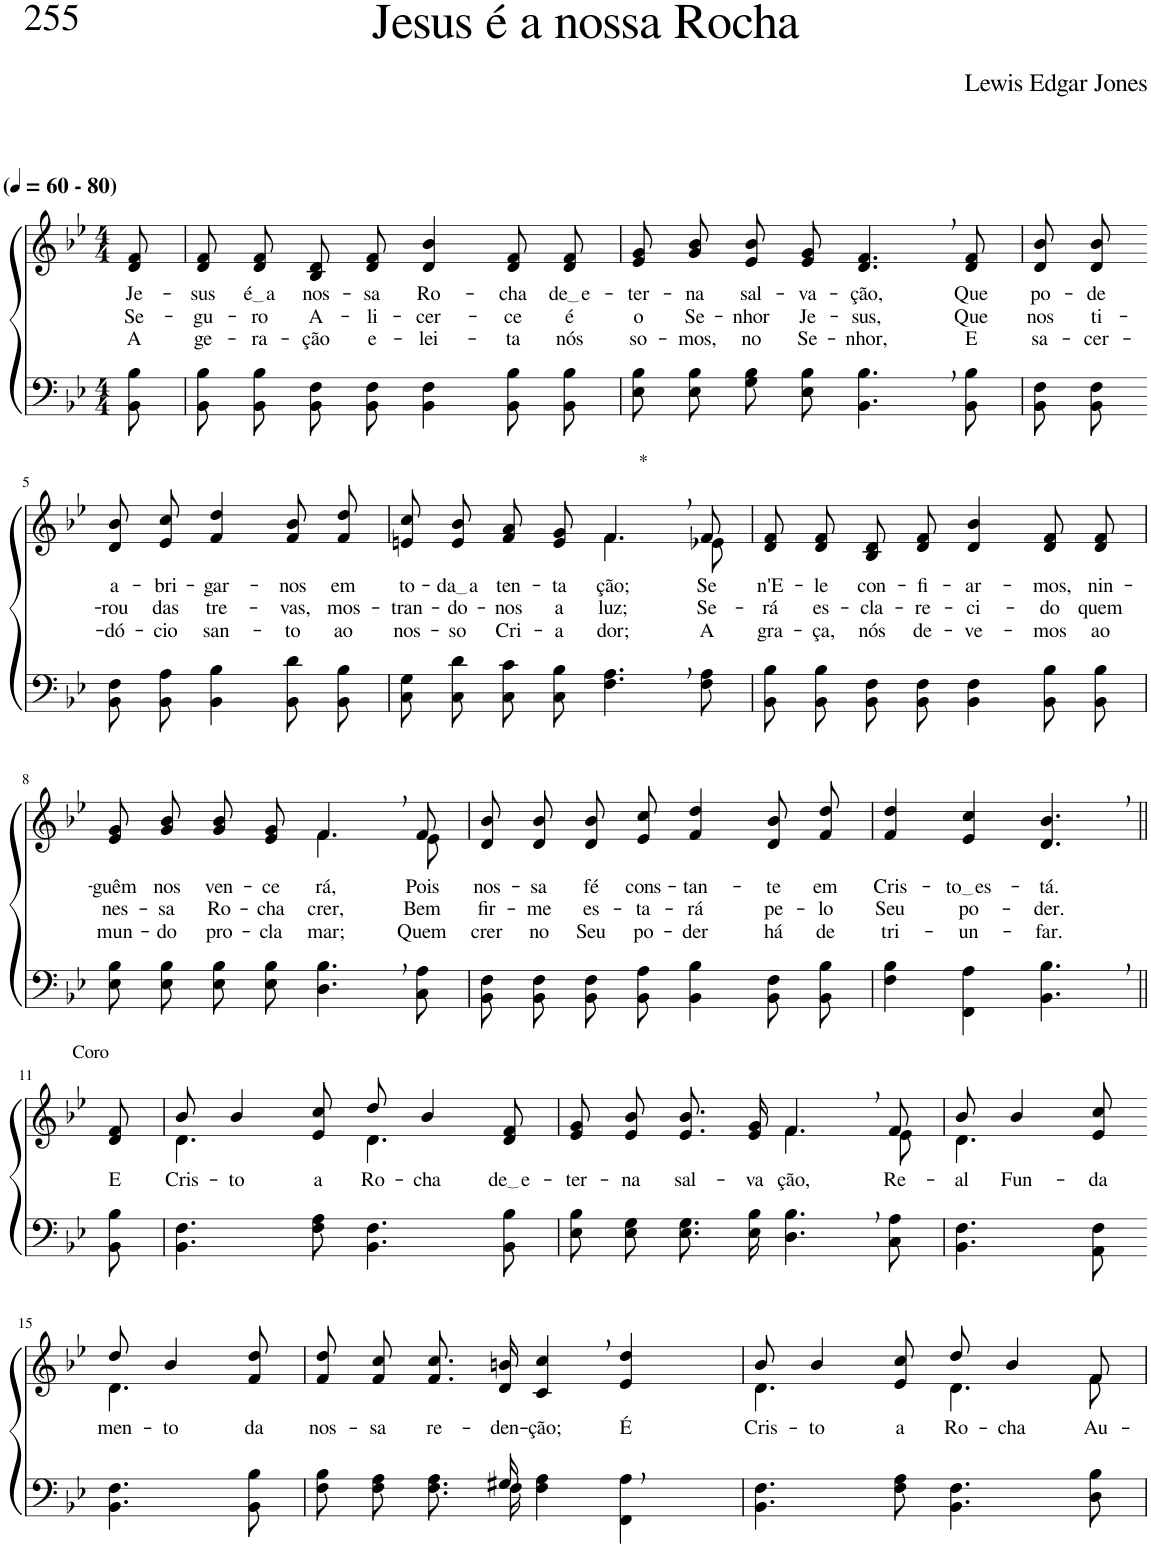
**kern	**kern	**text	**text	**text
*part2	*part1	*part1	*part1	*part1
*staff2	*staff1	*staff1	*staff1	*staff1
*I"Parte III e IV	*I"Parte I e II	*	*	*
*clefF4	*clefG2	*	*	*
*k[b-e-]	*k[b-e-]	*	*	*
*M4/4	*M4/4	*	*	*
*MM60	*MM60	*	*	*
=1	=1	=1	=1	=1
!	!LO:TX:a:B:t=(	!	!	!
!	!LO:TX:a:B:t=- 80)	!	!	!
!	!	!LO:LY:b	!LO:LY:b	!LO:LY:b
8BB-\ 8B-\	8d/ 8f/	Je-	Se-	A
=2	=2	=2	=2	=2
!	!	!LO:LY:b	!LO:LY:b	!LO:LY:b
8BB-\ 8B-\L	8d/ 8f/L	-sus	-gu-	ge-
!	!	!LO:LY:b	!LO:LY:b	!LO:LY:b
8BB-\ 8B-\J	8d/ 8f/J	é a	-ro	-ra-
!	!	!LO:LY:b	!LO:LY:b	!LO:LY:b
8BB-\ 8F\L	8B-/ 8d/L	nos-	A-	-ção
!	!	!LO:LY:b	!LO:LY:b	!LO:LY:b
8BB-\ 8F\J	8d/ 8f/J	-sa	-li-	e-
!	!	!LO:LY:b	!LO:LY:b	!LO:LY:b
4BB-\ 4F\	4d/ 4b-/	Ro-	-cer-	-lei-
!	!	!LO:LY:b	!LO:LY:b	!LO:LY:b
8BB-\ 8B-\L	8d/ 8f/L	-cha	-ce	-ta
!	!	!LO:LY:b	!LO:LY:b	!LO:LY:b
8BB-\ 8B-\J	8d/ 8f/J	de e	é	nós
=3	=3	=3	=3	=3
!	!	!LO:LY:b	!LO:LY:b	!LO:LY:b
8E-\ 8B-\L	8e-/ 8g/L	-ter-	o	so-
!	!	!LO:LY:b	!LO:LY:b	!LO:LY:b
8E-\ 8B-\J	8g/ 8b-/J	-na	Se-	-mos,
!	!	!LO:LY:b	!LO:LY:b	!LO:LY:b
8G\ 8B-\L	8e-/ 8b-/L	sal-	-nhor	no
!	!	!LO:LY:b	!LO:LY:b	!LO:LY:b
8E-\ 8B-\J	8e-/ 8g/J	-va-	Je-	Se-
!	!	!LO:LY:b	!LO:LY:b	!LO:LY:b
4.BB-\, 4.B-\,	4.d/, 4.f/,	-ção,	-sus,	-nhor,
!	!	!LO:LY:b	!LO:LY:b	!LO:LY:b
8BB-\ 8B-\	8d/ 8f/	Que	Que	E
=4	=4	=4	=4	=4
!	!	!LO:LY:b	!LO:LY:b	!LO:LY:b
8BB-\ 8F\L	8d/ 8b-/L	po-	nos	sa-
!	!	!LO:LY:b	!LO:LY:b	!LO:LY:b
8BB-\ 8F\J	8d/ 8b-/J	-de	ti-	-cer-
!!LO:LB:g=z
=5-	=5-	=5-	=5-	=5-
!	!	!LO:LY:b	!LO:LY:b	!LO:LY:b
8BB-\ 8F\L	8d/ 8b-/L	a-	-rou	-dó-
!	!	!LO:LY:b	!LO:LY:b	!LO:LY:b
8BB-\ 8A\J	8e-/ 8cc/J	-bri-	das	-cio
!	!	!LO:LY:b	!LO:LY:b	!LO:LY:b
4BB-\ 4B-\	4f/ 4dd/	-gar-	tre-	san-
!	!	!LO:LY:b	!LO:LY:b	!LO:LY:b
8BB-\ 8d\L	8f/ 8b-/L	-nos	-vas,	-to
!	!	!LO:LY:b	!LO:LY:b	!LO:LY:b
8BB-\ 8B-\J	8f/ 8dd/J	em	mos-	ao
=6	=6	=6	=6	=6
!	!	!LO:LY:b	!LO:LY:b	!LO:LY:b
*	*^	*	*	*
8C\ 8G\L	8en/ 8cc/L	2ryy	to-	-tran-	nos-
!	!	!	!LO:LY:b	!LO:LY:b	!LO:LY:b
8C\ 8d\J	8e/ 8b-/J	.	da a	-do-	-so
!	!	!	!LO:LY:b	!LO:LY:b	!LO:LY:b
8C\ 8c\L	8f/ 8a/L	.	ten-	-nos	Cri-
!	!	!	!LO:LY:b	!LO:LY:b	!LO:LY:b
8C\ 8B-\J	8e/ 8g/J	.	-ta-	a	-a-
!	!LO:TX:a:t=*	!	!	!	!
!	!	!	!LO:LY:b	!LO:LY:b	!LO:LY:b
4.F\, 4.A\,	4.f,/	4.f\	-ção;	luz;	-dor;
!	!	!	!LO:LY:b	!LO:LY:b	!LO:LY:b
8F\ 8A\	8f/	8e-X\	Se	Se-	A
=7	=7	=7	=7	=7	=7
!	!	!	!LO:LY:b	!LO:LY:b	!LO:LY:b
*	*v	*v	*	*	*
8BB-\ 8B-\L	8d/ 8f/L	n'E-	-rá	gra-
!	!	!LO:LY:b	!LO:LY:b	!LO:LY:b
8BB-\ 8B-\J	8d/ 8f/J	-le	es-	-ça,
!	!	!LO:LY:b	!LO:LY:b	!LO:LY:b
8BB-\ 8F\L	8B-/ 8d/L	con-	-cla-	nós
!	!	!LO:LY:b	!LO:LY:b	!LO:LY:b
8BB-\ 8F\J	8d/ 8f/J	-fi-	-re-	de-
!	!	!LO:LY:b	!LO:LY:b	!LO:LY:b
4BB-\ 4F\	4d/ 4b-/	-ar-	-ci-	-ve-
!	!	!LO:LY:b	!LO:LY:b	!LO:LY:b
8BB-\ 8B-\L	8d/ 8f/L	-mos,	-do	-mos
!	!	!LO:LY:b	!LO:LY:b	!LO:LY:b
8BB-\ 8B-\J	8d/ 8f/J	nin-	quem	ao
!!LO:LB:g=z
=8	=8	=8	=8	=8
!	!	!LO:LY:b	!LO:LY:b	!LO:LY:b
*	*^	*	*	*
8E-\ 8B-\L	8e-/ 8g/L	2ryy	-guêm	nes-	mun-
!	!	!	!LO:LY:b	!LO:LY:b	!LO:LY:b
8E-\ 8B-\J	8g/ 8b-/J	.	nos	-sa	-do
!	!	!	!LO:LY:b	!LO:LY:b	!LO:LY:b
8E-\ 8B-\L	8g/ 8b-/L	.	ven-	Ro-	pro-
!	!	!	!LO:LY:b	!LO:LY:b	!LO:LY:b
8E-\ 8B-\J	8e-/ 8g/J	.	-ce-	-cha	-cla-
!	!	!	!LO:LY:b	!LO:LY:b	!LO:LY:b
4.D\, 4.B-\,	4.f,/	4.f\	-rá,	crer,	-mar;
!	!	!	!LO:LY:b	!LO:LY:b	!LO:LY:b
8C\ 8A\	8f/	8e-\	Pois	Bem	Quem
=9	=9	=9	=9	=9	=9
!	!	!	!LO:LY:b	!LO:LY:b	!LO:LY:b
*	*v	*v	*	*	*
8BB-\ 8F\L	8d/ 8b-/L	nos-	fir-	crer
!	!	!LO:LY:b	!LO:LY:b	!LO:LY:b
8BB-\ 8F\J	8d/ 8b-/J	-sa	-me	no
!	!	!LO:LY:b	!LO:LY:b	!LO:LY:b
8BB-\ 8F\L	8d/ 8b-/L	fé	es-	Seu
!	!	!LO:LY:b	!LO:LY:b	!LO:LY:b
8BB-\ 8A\J	8e-/ 8cc/J	cons-	-ta-	po-
!	!	!LO:LY:b	!LO:LY:b	!LO:LY:b
4BB-\ 4B-\	4f/ 4dd/	-tan-	-rá	-der
!	!	!LO:LY:b	!LO:LY:b	!LO:LY:b
8BB-\ 8F\L	8d/ 8b-/L	-te	pe-	há
!	!	!LO:LY:b	!LO:LY:b	!LO:LY:b
8BB-\ 8B-\J	8f/ 8dd/J	em	-lo	de
=10	=10	=10	=10	=10
!	!	!LO:LY:b	!LO:LY:b	!LO:LY:b
4F\ 4B-\	4f/ 4dd/	Cris-	Seu	tri-
!	!	!LO:LY:b	!LO:LY:b	!LO:LY:b
4FF\ 4A\	4e-/ 4cc/	to es	po-	-un-
!	!	!LO:LY:b	!LO:LY:b	!LO:LY:b
4.BB-\, 4.B-\,	4.d/, 4.b-/,	-tá.	-der.	-far.
!!LO:LB:g=z
=11||	=11||	=11||	=11||	=11||
!	!LO:TX:a:t=Coro	!	!	!
!	!	!LO:LY:b	!	!
8BB-\ 8B-\	8d/ 8f/	E	.	.
=12	=12	=12	=12	=12
*	*^	*	*	*
!	!	!	!LO:LY:b	!	!
4.BB-\ 4.F\	8b-/	4.d\	Cris-	.	.
!	!	!	!LO:LY:b	!	!
.	4b-/	.	-to	.	.
!	!	!	!LO:LY:b	!	!
8F\ 8A\	8e-/ 8cc/	8ryy	a	.	.
!	!	!	!LO:LY:b	!	!
4.BB-\ 4.F\	8dd/	4.d\	Ro-	.	.
!	!	!	!LO:LY:b	!	!
.	4b-/	.	-cha	.	.
!	!	!	!LO:LY:b	!	!
8BB-\ 8B-\	8d/ 8f/	8ryy	de e	.	.
=13	=13	=13	=13	=13	=13
!	!	!	!LO:LY:b	!	!
8E-\ 8B-\L	8e-/ 8g/L	2ryy	-ter-	.	.
!	!	!	!LO:LY:b	!	!
8E-\ 8G\J	8e-/ 8b-/J	.	-na	.	.
!	!	!	!LO:LY:b	!	!
8.E-\ 8.G\L	8.e-/ 8.b-/L	.	sal-	.	.
!	!	!	!LO:LY:b	!	!
16E-\ 16B-\Jk	16e-/ 16g/Jk	.	-va-	.	.
!	!	!	!LO:LY:b	!	!
4.D\, 4.B-\,	4.f,/	4.f\	-ção,	.	.
!	!	!	!LO:LY:b	!	!
8C\ 8A\	8f/	8e-\	Re-	.	.
=14	=14	=14	=14	=14	=14
!	!	!	!LO:LY:b	!	!
4.BB-\ 4.F\	8b-/	4.d\	-al	.	.
!	!	!	!LO:LY:b	!	!
.	4b-/	.	Fun-	.	.
!	!	!	!LO:LY:b	!	!
8AA\ 8F\	8e-/ 8cc/	8ryy	-da-	.	.
!!LO:LB:g=z	!!
=15-	=15-	=15-	=15-	=15-	=15-
!	!	!	!LO:LY:b	!	!
4.BB-\ 4.F\	8dd/	4.d\	-men-	.	.
!	!	!	!LO:LY:b	!	!
.	4b-/	.	-to	.	.
!	!	!	!LO:LY:b	!	!
8BB-\ 8B-\	8f/ 8dd/	8ryy	da	.	.
=16	=16	=16	=16	=16	=16
*^	*	*	*	*	*
!	!	!	!	!LO:LY:b	!	!
*	*	*v	*v	*	*	*
4..ryy	8F\ 8B-\L	8f/ 8dd/L	nos-	.	.
!	!	!	!LO:LY:b	!	!
.	8F\ 8A\J	8f/ 8cc/J	-sa	.	.
!	!	!	!LO:LY:b	!	!
.	8.F\ 8.A\L	8.f/ 8.cc/L	re-	.	.
!	!	!	!LO:LY:b	!	!
16G#X/	16F\Jk	16d/ 16bn/Jk	-den-	.	.
!	!	!	!LO:LY:b	!	!
2ryy	4F\ 4A\	4c/, 4cc/,	-ção;	.	.
!	!	!	!LO:LY:b	!	!
.	4FF\ 4A\	4e-/ 4dd/	É	.	.
=17	=17	=17	=17	=17	=17
*	*	*^	*	*	*
!	!	!	!	!LO:LY:b	!	!
*v	*v	*	*	*	*	*
4.BB-\ 4.F\	8b-/	4.d\	Cris-	.	.
!	!	!	!LO:LY:b	!	!
.	4b-/	.	-to	.	.
!	!	!	!LO:LY:b	!	!
8F\ 8A\	8e-/ 8cc/	8ryy	a	.	.
!	!	!	!LO:LY:b	!	!
4.BB-\ 4.F\	8dd/	4.d\	Ro-	.	.
!	!	!	!LO:LY:b	!	!
.	4b-/	.	-cha	.	.
!	!	!	!LO:LY:b	!	!
8D\ 8B-\	8f/	8f\	Au-	.	.
*	*v	*v	*	*	*
=	=	=	=	=
*-	*-	*-	*-	*-
